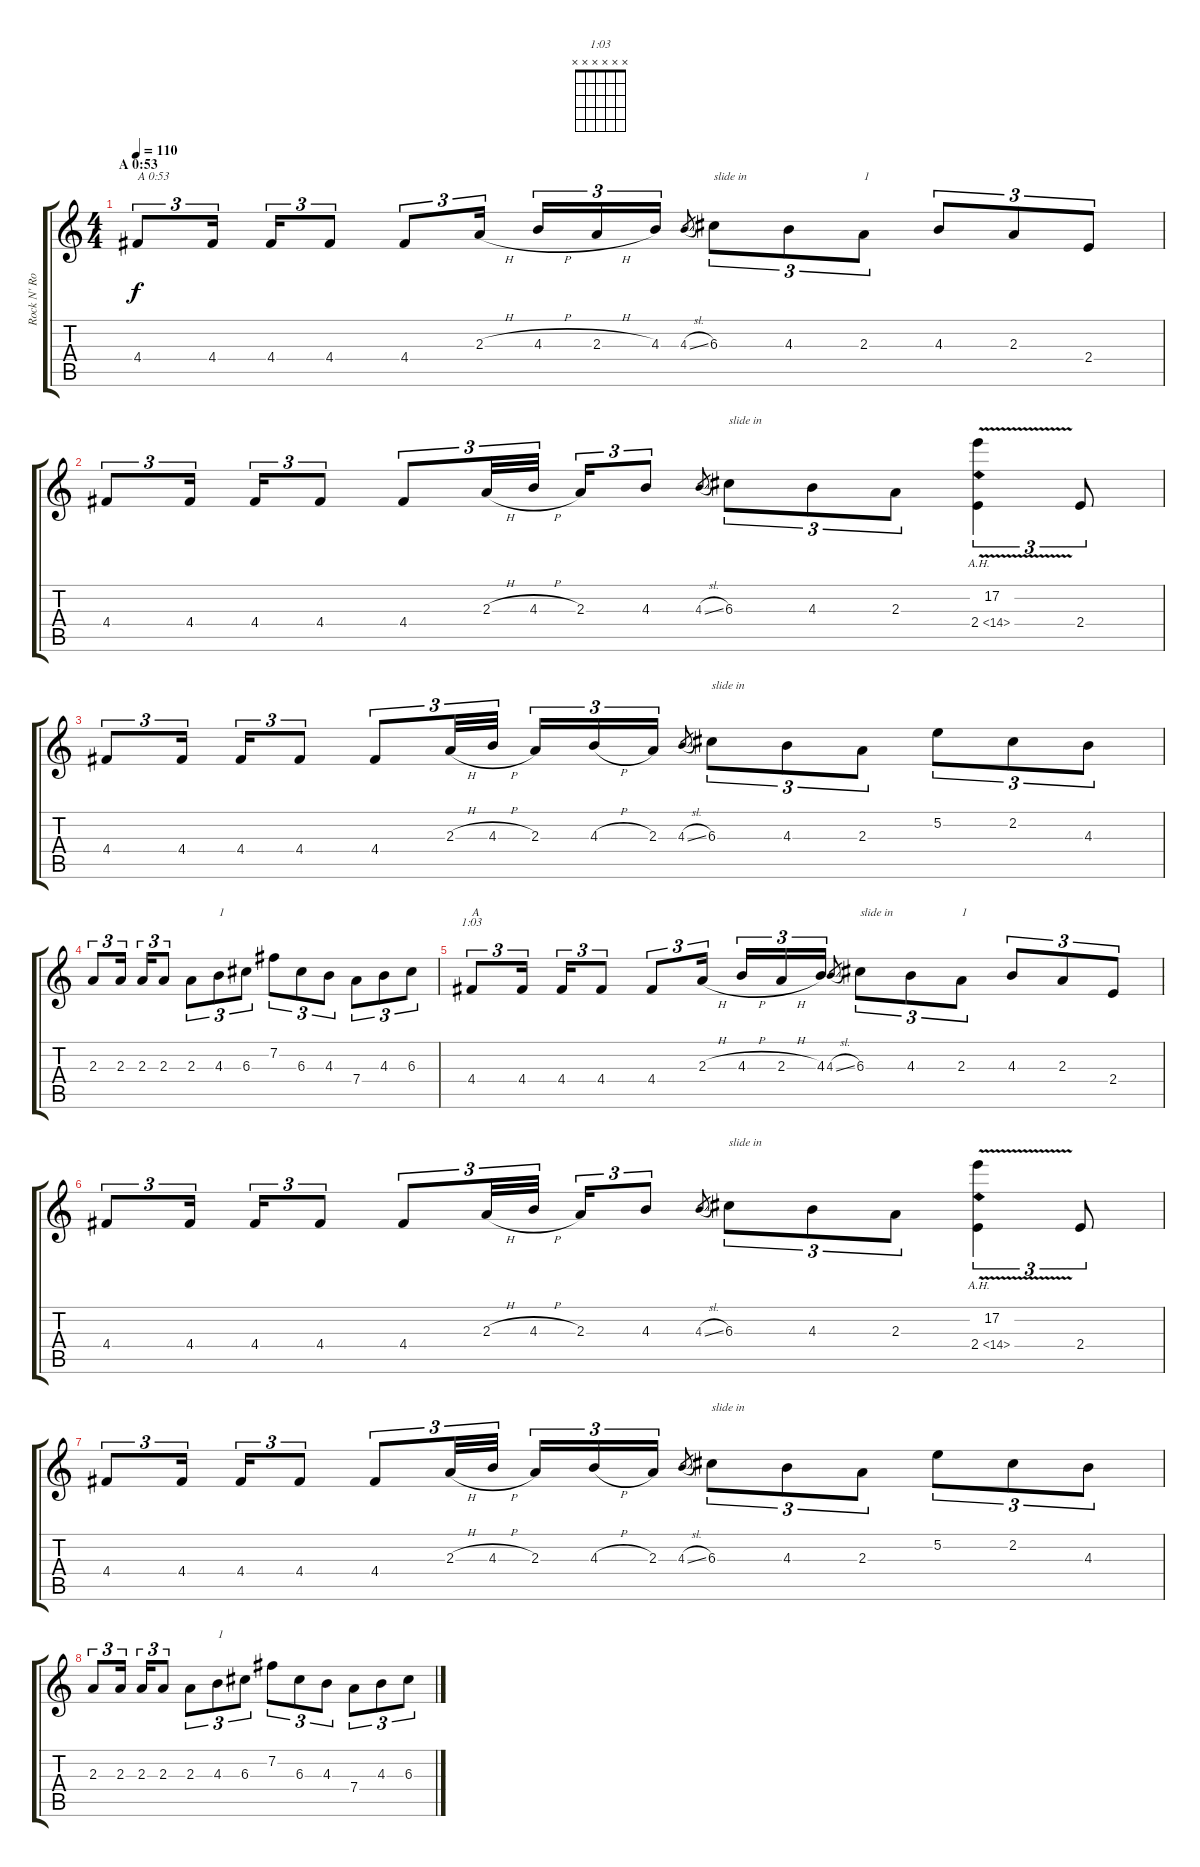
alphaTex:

\track ("Rock N' Rolf (left)" "Rock N' Ro") {instrument distortionguitar}
\staff {score tabs}
\tuning (E4 B3 G3 D3 A2 E2) {hide}
\chord ("1:03" x x x x x x)
\ts (4 4)
\section ("" "A 0:53")
\tempo 110
\clef g2
\ks c
4.4.8{tu (3 2) txt "A 0:53" dy f volume 12} 4.4.16{tu (3 2)} 4.4.16{tu (3 2)} 4.4.8{tu (3 2)} 4.4.8{tu (3 2)} 2.3{h}.16{tu (3 2)} 4.3{h}.16{tu (3 2)} 2.3{h}.16{tu (3 2)} 4.3.16{tu (3 2)} 4.3{sl}.8{gr} 6.3.8{tu (3 2) txt "slide in"} 4.3.8{tu (3 2)} 2.3.8{tu (3 2) txt "1"} 4.3.8{tu (3 2)} 2.3.8{tu (3 2)} 2.4.8{tu (3 2)} |
4.4.8{tu (3 2)} 4.4.16{tu (3 2)} 4.4.16{tu (3 2)} 4.4.8{tu (3 2)} 4.4.8{tu (3 2)} 2.3{h}.32{tu (3 2)} 4.3{h}.32{tu (3 2)} 2.3.16{tu (3 2)} 4.3.8{tu (3 2)} 4.3{sl}.8{gr} 6.3.8{tu (3 2) txt "slide in"} 4.3.8{tu (3 2)} 2.3.8{tu (3 2)} (17.2{v} 2.4{ah 12 v}).4{tu (3 2)} 2.4.8{tu (3 2)} |
4.4.8{tu (3 2)} 4.4.16{tu (3 2)} 4.4.16{tu (3 2)} 4.4.8{tu (3 2)} 4.4.8{tu (3 2)} 2.3{h}.32{tu (3 2)} 4.3{h}.32{tu (3 2)} 2.3.16{tu (3 2)} 4.3{h}.16{tu (3 2)} 2.3.16{tu (3 2)} 4.3{sl}.8{gr} 6.3.8{tu (3 2) txt "slide in"} 4.3.8{tu (3 2)} 2.3.8{tu (3 2)} 5.2.8{tu (3 2)} 2.2.8{tu (3 2)} 4.3.8{tu (3 2)} |
2.3.8{tu (3 2)} 2.3.16{tu (3 2)} 2.3.16{tu (3 2)} 2.3.8{tu (3 2)} 2.3.8{tu (3 2)} 4.3.8{tu (3 2) txt "1"} 6.3.8{tu (3 2)} 7.2.8{tu (3 2)} 6.3.8{tu (3 2)} 4.3.8{tu (3 2)} 7.4.8{tu (3 2)} 4.3.8{tu (3 2)} 6.3.8{tu (3 2)} |
4.4.8{tu (3 2) ch "1:03" txt "A"} 4.4.16{tu (3 2)} 4.4.16{tu (3 2)} 4.4.8{tu (3 2)} 4.4.8{tu (3 2)} 2.3{h}.16{tu (3 2)} 4.3{h}.16{tu (3 2)} 2.3{h}.16{tu (3 2)} 4.3.16{tu (3 2)} 4.3{sl}.8{gr} 6.3.8{tu (3 2) txt "slide in"} 4.3.8{tu (3 2)} 2.3.8{tu (3 2) txt "1"} 4.3.8{tu (3 2)} 2.3.8{tu (3 2)} 2.4.8{tu (3 2)} |
4.4.8{tu (3 2)} 4.4.16{tu (3 2)} 4.4.16{tu (3 2)} 4.4.8{tu (3 2)} 4.4.8{tu (3 2)} 2.3{h}.32{tu (3 2)} 4.3{h}.32{tu (3 2)} 2.3.16{tu (3 2)} 4.3.8{tu (3 2)} 4.3{sl}.8{gr} 6.3.8{tu (3 2) txt "slide in"} 4.3.8{tu (3 2)} 2.3.8{tu (3 2)} (17.2{v} 2.4{ah 12 v}).4{tu (3 2)} 2.4.8{tu (3 2)} |
4.4.8{tu (3 2)} 4.4.16{tu (3 2)} 4.4.16{tu (3 2)} 4.4.8{tu (3 2)} 4.4.8{tu (3 2)} 2.3{h}.32{tu (3 2)} 4.3{h}.32{tu (3 2)} 2.3.16{tu (3 2)} 4.3{h}.16{tu (3 2)} 2.3.16{tu (3 2)} 4.3{sl}.8{gr} 6.3.8{tu (3 2) txt "slide in"} 4.3.8{tu (3 2)} 2.3.8{tu (3 2)} 5.2.8{tu (3 2)} 2.2.8{tu (3 2)} 4.3.8{tu (3 2)} |
2.3.8{tu (3 2)} 2.3.16{tu (3 2)} 2.3.16{tu (3 2)} 2.3.8{tu (3 2)} 2.3.8{tu (3 2)} 4.3.8{tu (3 2) txt "1"} 6.3.8{tu (3 2)} 7.2.8{tu (3 2)} 6.3.8{tu (3 2)} 4.3.8{tu (3 2)} 7.4.8{tu (3 2)} 4.3.8{tu (3 2)} 6.3.8{tu (3 2)}
